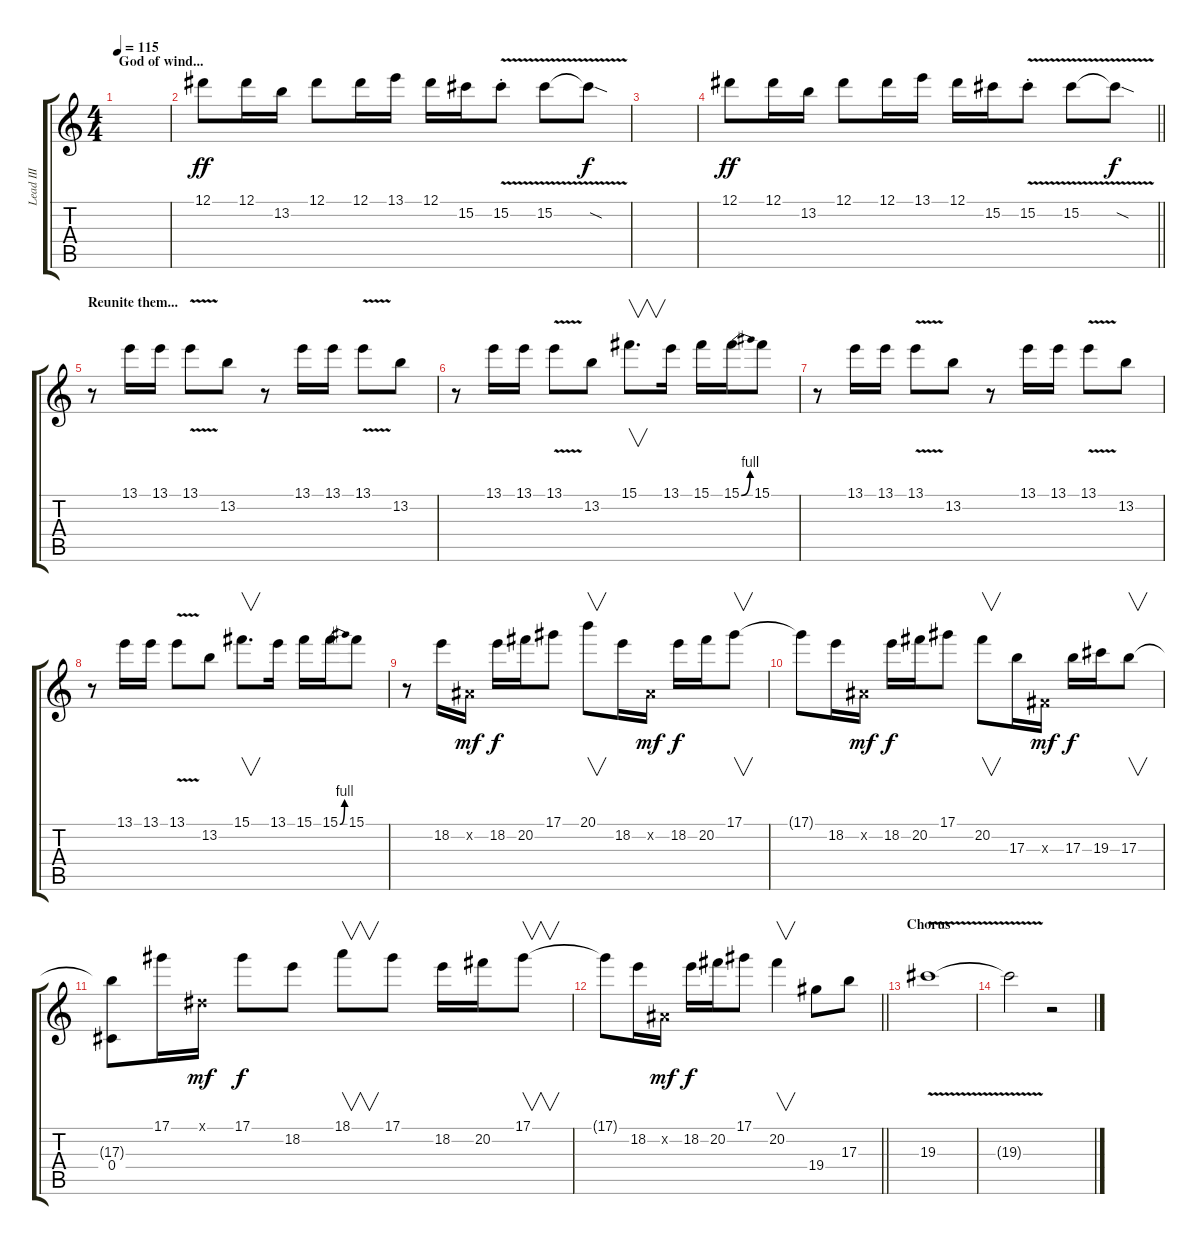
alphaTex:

\track ("Lead III" "Lead III") {instrument overdrivenguitar}
\staff {score tabs}
\tuning (Eb4 Bb3 Gb3 Db3 Ab2 Eb2) {hide}
\ts (4 4)
\section ("" "God of wind...")
\tempo 115
\clef g2
\ks c
|
12.1.8{dy ff} 12.1.16 13.2.16 12.1.8 12.1.16 13.1.16 12.1.16 15.2.16 15.2{v st}.8 15.2{v}.8 15.2{sod t}.8{dy f} |
|
\barLineRight lightlight
12.1.8{dy ff} 12.1.16 13.2.16 12.1.8 12.1.16 13.1.16 12.1.16 15.2.16 15.2{v st}.8 15.2{v}.8 15.2{sod t}.8{dy f} |
\section ("" "Reunite them...")
r.8 13.1.16 13.1.16 13.1{v}.8 13.2.8 r.8 13.1.16 13.1.16 13.1{v}.8 13.2.8 |
r.8 13.1.16 13.1.16 13.1{v}.8 13.2.8 15.1.8{v d} 13.1.16 15.1.16 15.1{be (bend 0 0 60 4)}.16 15.1.8 |
r.8 13.1.16 13.1.16 13.1{v}.8 13.2.8 r.8 13.1.16 13.1.16 13.1{v}.8 13.2.8 |
r.8 13.1.16 13.1.16 13.1{v}.8 13.2.8 15.1.8{v d} 13.1.16 15.1.16 15.1{be (bend 0 0 60 4)}.16 15.1.8 |
r.8 18.2.16 0.2{x}.16{dy mf} 18.2.16{dy f} 20.2.16 17.1.8 20.1.8{v} 18.2.16 0.2{x}.16{dy mf} 18.2.16{dy f} 20.2.16 17.1.8{v} |
17.1{t}.8 18.2.16 0.2{x}.16{dy mf} 18.2.16{dy f} 20.2.16 17.1.8 20.2.8{v} 17.3.16 0.3{x}.16{dy mf} 17.3.16{dy f} 19.3.16 17.3.8{v} |
(17.3{t} 0.4).8 17.1.16 0.1{x}.16{dy mf} 17.1.8{dy f} 18.2.8 18.1.8{v} 17.1.8 18.2.16 20.2.16 17.1.8{v} |
\barLineRight lightlight
17.1{t}.8 18.2.16 0.2{x}.16{dy mf} 18.2.16{dy f} 20.2.16 17.1.8 20.2.4{v} 19.4.8 17.3.8 |
\section ("" "Chorus")
19.3{v}.1 |
19.3{t}.2 r.2
